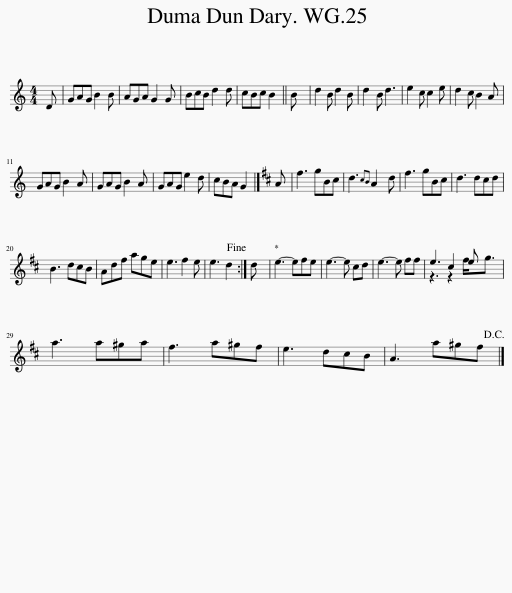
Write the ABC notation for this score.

X:1
%%score ( 1 2 )
L:1/8
M:4/4
I:linebreak $
K:C
V:1 treble
V:2 treble
V:1
 D | GAG B2 B | AGA G2 G | BcB d2 d | cBc B2 || %5
 B | d2 B d2 B | d2 B d3 | e2 c c2 e | d2 c B2 A |$ %10
 GAG B2 A | GAG B2 A | GAG e2 d | cBA G2 |][K:D] A | %15
 f3 gBc | d3{cB} A2 d | f3 gBc | d3 dcd |$ B3 dcB | %20
 Adf age | e3 f2 e | e3 d2!fine! :| d | e3- efe | %25
 e3- e cd | e3- e ff | e3 c2 e x |$ a3 a^ga | f3 a^gf | %30
 e3 dcB | A3 a^gf!D.C.! |] %32
V:2
 x | x6 | x6 | x6 | x5 || %5
 x | x6 | x6 | x6 | x6 |$ %10
 x6 | x6 | x6 | x5 |][K:D] x | %15
 x6 | x6 | x6 | x6 |$ x6 | %20
 x6 | x6 | x5 :| x | x6 | %25
 x6 | x6 | z3 z2 f<g |$ x6 | x6 | %30
 x6 | x6 |] %32
